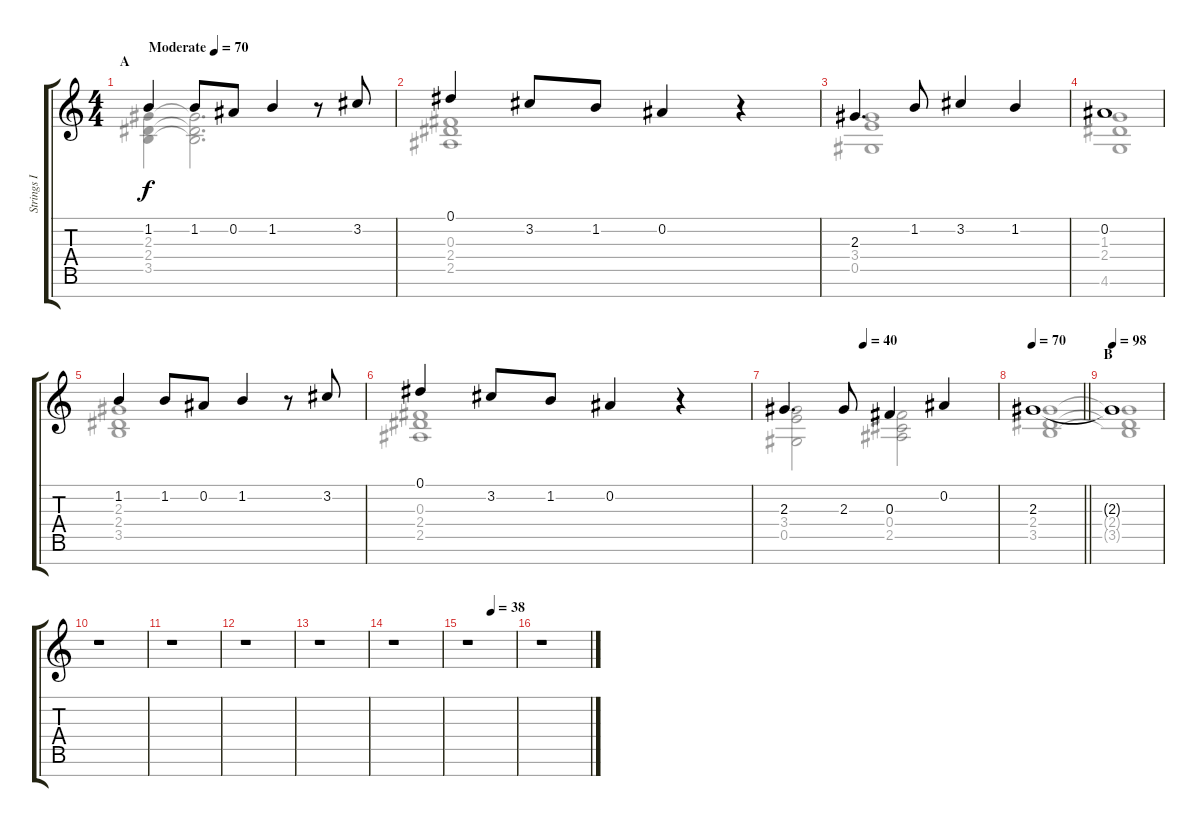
\track ("Strings I" "Strings I") {instrument stringensemble1}
\staff {score tabs}
\tuning (Eb5 Bb4 Gb4 Db4 Ab3 Eb3 Bb2) {hide}
\voice
\ts (4 4)
\section ("" "A")
\tempo (70 "Moderate")
\clef g2
\ks c
1.2.4{dy f instrument stringensemble1} 1.2.8 0.2.8 1.2.4 r.8 3.2.8 |
0.1.4 3.2.8 1.2.8 0.2.4 r.4 |
2.3.4{d} 1.2.8 3.2.4 1.2.4 |
0.2.1 |
1.2.4 1.2.8 0.2.8 1.2.4 r.8 3.2.8 |
0.1.4 3.2.8 1.2.8 0.2.4 r.4 |
\tempo (40 0.375)
2.3.4{d} 2.3.8 0.3.4 0.2.4 |
\tempo 70
\barLineRight lightlight
2.3.1 |
\section ("" "B")
\tempo (98 0.03125)
2.3{t}.1{volume 0} |
r.1 |
r.1{volume 14} |
r.1 |
r.1 |
r.1 |
\tempo (38 0.5)
r.1 |
r.1
\voice
\clef g2
\ottava regular
\simile none
\ks c
(2.3 2.4 3.5).4{dy f} (2.3{t} 2.4{t} 3.5{t}).2{d} |
(0.3 2.4 2.5).1 |
(2.3 3.4 0.5).1 |
(1.3 2.4 4.6).1 |
(2.3 2.4 3.5).1 |
(0.3 2.4 2.5).1 |
(2.3 3.4 0.5).2 (0.3 0.4 2.5).2 |
\barLineRight lightlight
(2.3 2.4 3.5).1 |
(2.3{t} 2.4{t} 3.5{t}).1 |
|
|
|
|
|
|
